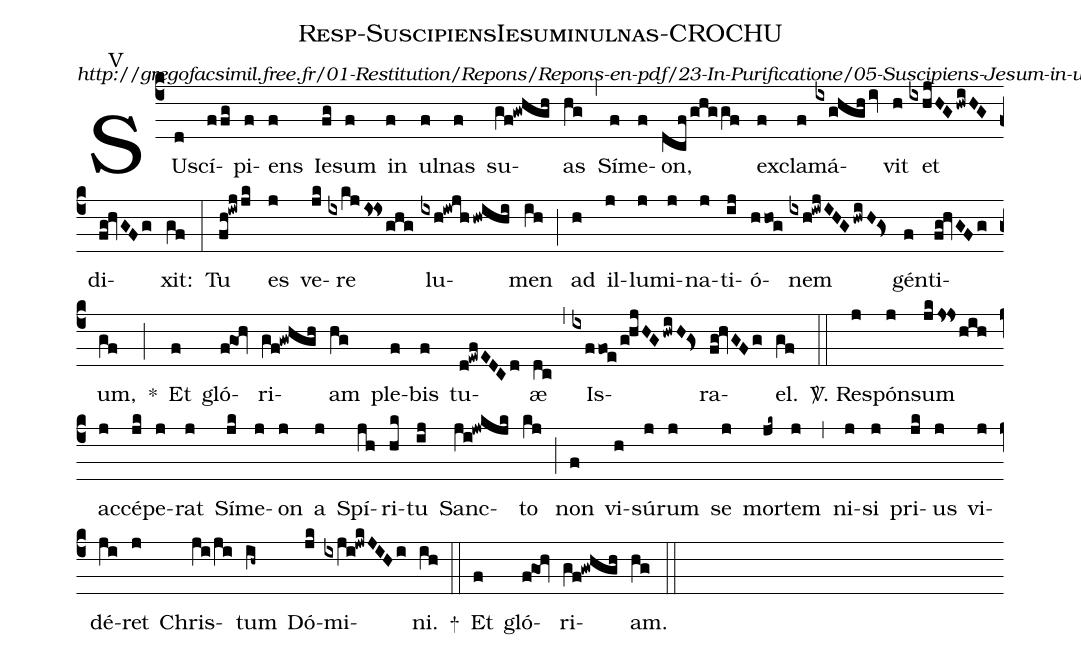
name: Resp-SuscipiensIesuminulnas-CROCHU;
commentary: http://gregofacsimil.free.fr/01-Restitution/Repons/Repons-en-pdf/23-In-Purificatione/05-Suscipiens-Jesum-in-ulnas.pdf;
annotation: V;
%%
(c4) SU(d)scí(ffg)pi(f)ens(f) Ie(fg)sum(f) in(f) ul(f)nas(f) su(gf!gwhgh)as(hg) (,) Sí(f)me(f)on,(dcf/ghggf) ex(f)cla(f)má(ixghgh/iv)vit(h) et(ixhjHG/hwiHG) di(fg!hvGFg)xit:(gf) (:) Tu(fh!iwjjk) es(j) ve(jk)re(ixkjIs!Isghg) lu(ixh!iwjh/hwihi)men(ih) (;) ad(h) il(j)lu(j)mi(j)na(j)ti(ij)ó(hhog)nem(ixh!iwjIHG/hwiH!Gs>) gén(f)ti(fg!hvGFg)um,(gf) *(;) Et(f) gló(f!goh)ri(gf!gwhgh)am(hg) ple(f)bis(f) tu(d!ewfEDCd)æ(dc) (,) Is(ixffoe/ghjHG/hwiH!Gs>)ra(fg!hvGFg)el.(gf) (::)

<sp>V/</sp>. Re(j)spón(j)sum(jk/Js!Jshih) ac(j)cé(jk)pe(j)rat(j) Sí(jk)me(j)on(j) a(j) Spí(jh)ri(hk)tu(ij) Sanc(ji!jwkjk)to(kj) (;) non(f) vi(h)sú(j)rum(j) se(j) mor(jk~)tem(j) (,) ni(j)si(j) pri(jk)us(j) vi(j)dé(ji)ret(j) Chris(ji/ji)tum(ih~) Dó(jk)mi(ixji!jwkJIHi)ni.(ih) +(::)
Et(f) gló(f!goh)ri(gf!gwhgh)am.(hg) (::)
